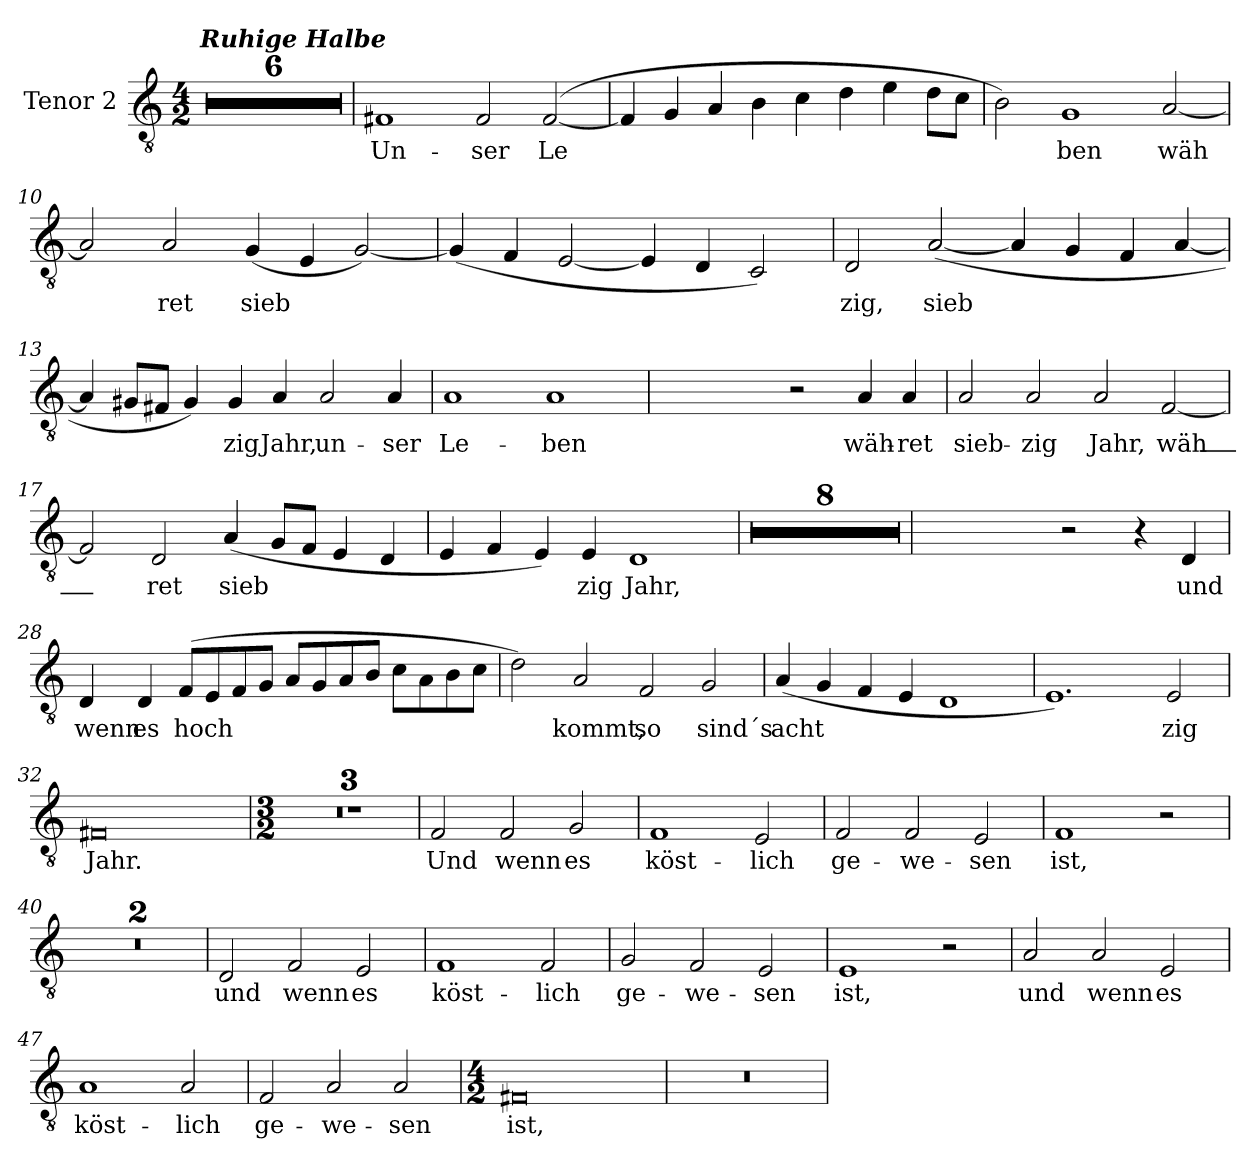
**kern	**text
*part1	*part1
*staff1	*staff1
*I"Tenor 2	*
*I'T 2	*
*clefGv2	*
*k[]	*
*M4/2	*
=1	=1
!LO:TX:a:Bi:t=Ruhige Halbe	!
0r	.
=2	=2
0r	.
=3	=3
0r	.
=4	=4
0r	.
=5	=5
0r	.
=6	=6
0r	.
=7	=7
!	!LO:LY:b
1F#X	Un-
!	!LO:LY:b
2F#/	ser
!	!LO:LY:b
([2F#/	Le
!!LO:LB:g=z
=8	=8
4F#/]	.
4G/	.
4A/	.
4B\	.
4c\	.
4d\	.
4e\	.
8d\L	.
8c\J	.
=9	=9
2B\)	.
!	!LO:LY:b
1G	ben
!	!LO:LY:b
[2A/	wäh
!!LO:LB:g=z
=10	=10
2A/]	.
!	!LO:LY:b
2A/	ret
!	!LO:LY:b
(4G/	sieb
4E/	.
[2G/)	.
!!LO:LB:g=z
=11	=11
(4G/]	.
4F/	.
[2E/	.
4E/]	.
4D/	.
2C/)	.
=12	=12
!	!LO:LY:b
2D/	zig,
!	!LO:LY:b
([2A/	sieb
4A/]	.
4G/	.
4F/	.
[4A/	.
=13	=13
4A/]	.
8G#X/L	.
8F#X/J	.
4G#/)	.
!	!LO:LY:b
4G#/	zig
!	!LO:LY:b
4A/	Jahr,
!	!LO:LY:b
2A/	un-
!	!LO:LY:b
4A/	ser
!!LO:LB:g=z
=14	=14
!	!LO:LY:b
1A	Le-
!	!LO:LY:b
1A	ben
=15	=15
2ryy	.
2ryy	.
2r	.
!	!LO:LY:b
4A/	wäh-
!	!LO:LY:b
4A/	ret
=16	=16
!	!LO:LY:b
2A/	sieb-
!	!LO:LY:b
2A/	zig
!	!LO:LY:b
2A/	Jahr,
!	!LO:LY:b
[2F/	wäh_-
!!LO:LB:g=z
=17	=17
!	!LO:LY:b
2F/]	_-
!	!LO:LY:b
2D/	ret
!	!LO:LY:b
(4A/	sieb
8G/L	.
8F/J	.
4E/	.
4D/	.
=18	=18
4E/	.
4F/	.
4E/)	.
!	!LO:LY:b
4E/	zig
!	!LO:LY:b
1D	Jahr,
=19	=19
0r	.
=20	=20
0r	.
=21	=21
0r	.
=22	=22
0r	.
!!LO:LB:g=z
=23	=23
0r	.
=24	=24
0r	.
=25	=25
0r	.
=26	=26
0r	.
!!LO:LB:g=z
=27	=27
2ryy	.
2ryy	.
2r	.
4r	.
!	!LO:LY:b
4D/	und
!!LO:LB:g=z
=28	=28
!	!LO:LY:b
4D/	wenn
!	!LO:LY:b
4D/	es
!	!LO:LY:b
(8F/L	hoch
8E/	.
8F/	.
8G/J	.
8A/L	.
8G/	.
8A/	.
8B/J	.
8c\L	.
8A\	.
8B\	.
8c\J	.
=29	=29
2d\)	.
!	!LO:LY:b
2A/	kommt,
!	!LO:LY:b
2F/	so
!	!LO:LY:b
2G/	sind´s
!!LO:LB:g=z
=30	=30
!	!LO:LY:b
(4A/	acht
4G/	.
4F/	.
4E/	.
1D	.
=31	=31
1.E)	.
!	!LO:LY:b
2E/	zig
=32	=32
!	!LO:LY:b
0F#X	Jahr.
!!LO:LB:g=z
=33	=33
*M3/2	*
1.r	.
=34	=34
1.r	.
=35	=35
1.r	.
=36	=36
!	!LO:LY:b
2F/	Und
!	!LO:LY:b
2F/	wenn
!	!LO:LY:b
2G/	es
=37	=37
!	!LO:LY:b
1F	köst-
!	!LO:LY:b
2E/	lich
=38	=38
!	!LO:LY:b
2F/	ge-
!	!LO:LY:b
2F/	we-
!	!LO:LY:b
2E/	sen
=39	=39
!	!LO:LY:b
1F	ist,
2r	.
=40	=40
1.r	.
!!LO:LB:g=z
=41	=41
1.r	.
=42	=42
!	!LO:LY:b
2D/	und
!	!LO:LY:b
2F/	wenn
!	!LO:LY:b
2E/	es
!!LO:PB:g=z
=43	=43
!	!LO:LY:b
1F	köst-
!	!LO:LY:b
2F/	lich
=44	=44
!	!LO:LY:b
2G/	ge-
!	!LO:LY:b
2F/	we-
!	!LO:LY:b
2E/	sen
=45	=45
!	!LO:LY:b
1E	ist,
2r	.
=46	=46
!	!LO:LY:b
2A/	und
!	!LO:LY:b
2A/	wenn
!	!LO:LY:b
2E/	es
=47	=47
!	!LO:LY:b
1A	köst-
!	!LO:LY:b
2A/	lich
=48	=48
!	!LO:LY:b
2F/	ge-
!	!LO:LY:b
2A/	we-
!	!LO:LY:b
2A/	sen
!!LO:LB:g=z
=49	=49
*M4/2	*
!	!LO:LY:b
0F#X	ist,
=50	=50
0r	.
=	=
*-	*-
